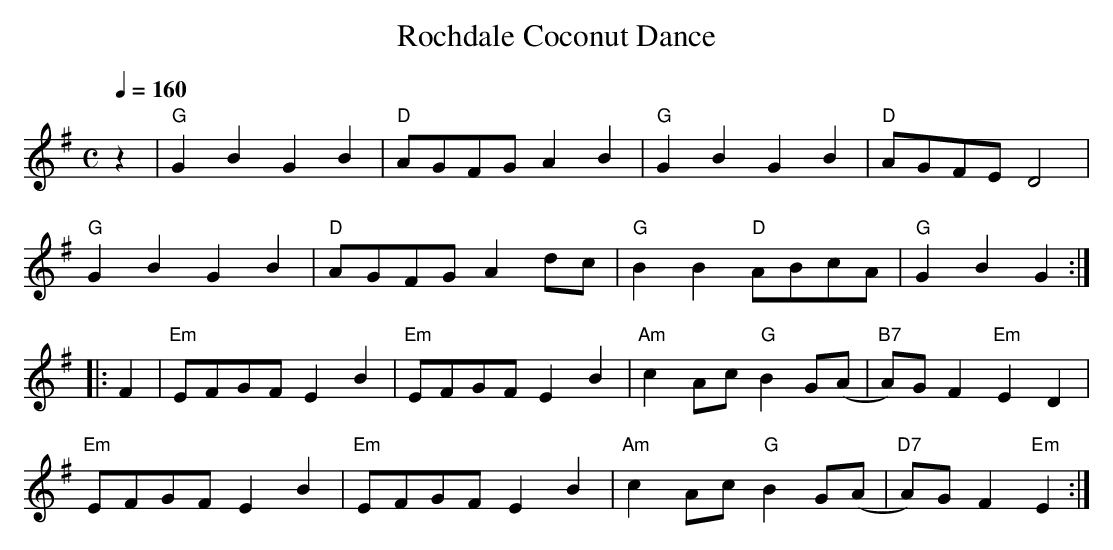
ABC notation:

X:1
T: Rochdale Coconut Dance
M: C
K: G
L: 1/4
Q: 160
z | "G" GBGB | "D" A/G/F/G/ AB| "G" GBGB | "D" A/G/F/E/ D2 |
    "G" GBGB | "D" A/G/F/G/ A d/c/ | "G" BB "D" A/B/c/A/ | "G" GBG :|
|: F | "Em" E/F/G/F/ EB | "Em" E/F/G/F/ EB |\
       "Am" c A/c/ "G" B G/(A/| "B7" A/)G/ F "Em" E D |
 "Em" E/F/G/F/ EB | "Em" E/F/G/F/ EB | "Am" c A/c/ "G" B G/(A/|\
 "D7"A/)G/ F "Em" E :|
